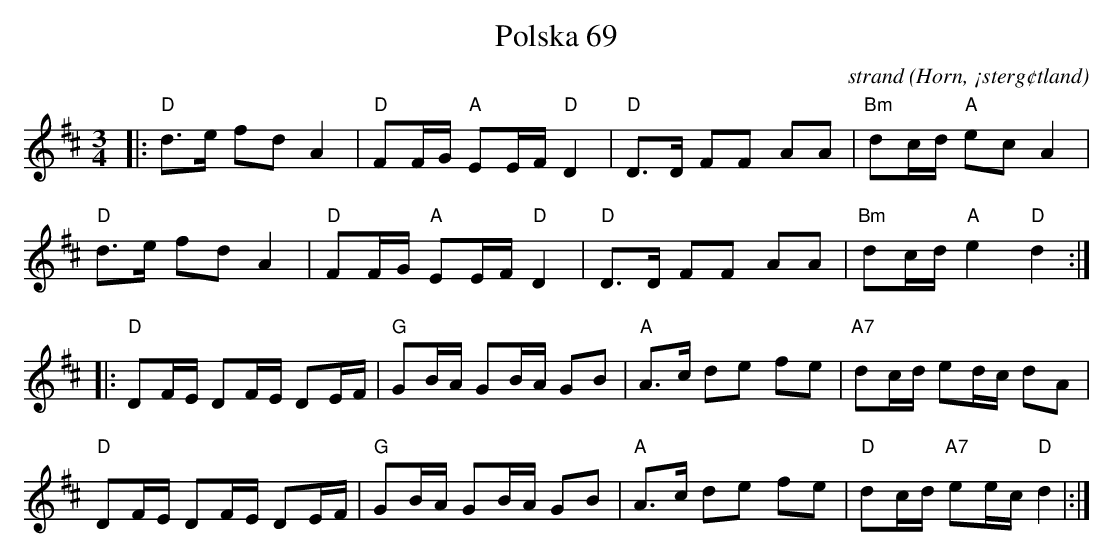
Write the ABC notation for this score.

X:1
T:Polska 69
C: strand
O:Horn, ¡sterg¢tland
M:3/4
L:1/8
K:D
V:1
|:"D"d>e fd A2|"D"FF/G/"A" EE/F/ "D"D2|"D"D>D FF AA|"Bm"dc/d/ "A"ec A2|
"D"d>e fd A2|"D"FF/G/"A" EE/F/ "D"D2|"D"D>D FF AA|"Bm"dc/d/ "A"e2 "D" d2:|
|:"D"DF/E/ DF/E/ DE/F/|"G"GB/A/ GB/A/ GB|"A"A>c de fe|"A7"dc/d/ ed/c/ dA|
"D"DF/E/ DF/E/ DE/F/|"G"GB/A/ GB/A/ GB|"A"A>c de fe|"D"dc/d/ "A7"ee/c/ "D" d2|:|]
